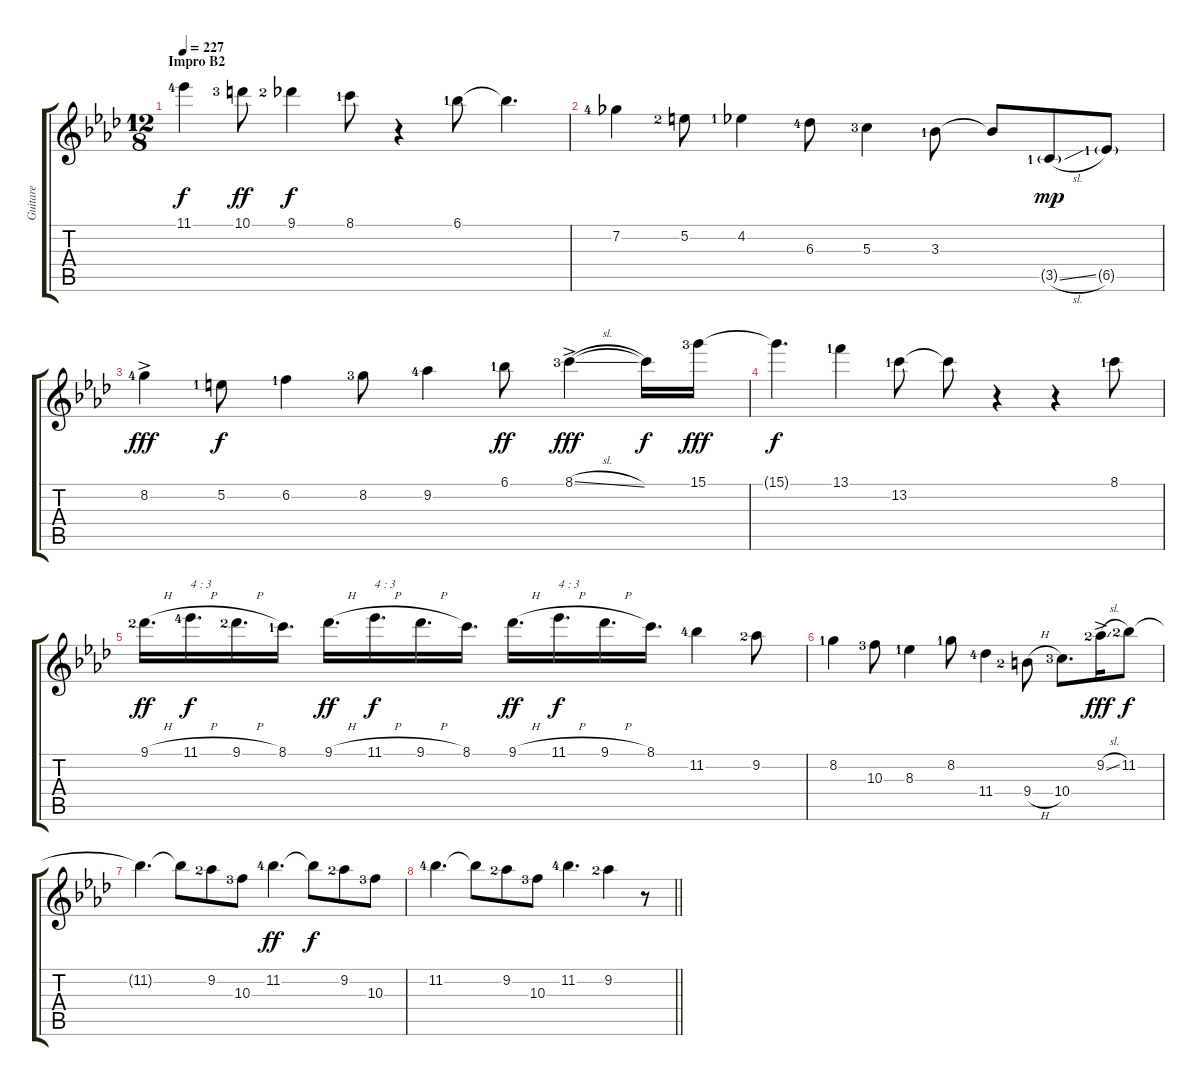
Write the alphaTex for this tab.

\track ("Guitare" "Guitare") {instrument electricguitarjazz}
\staff {score tabs}
\tuning (E4 B3 G3 D3 A2 E2) {hide}
\ts (12 8)
\section ("" "Impro B2")
\tempo 227
\clef g2
\ks fminor
11.1{lf 5}.4{dy f volume 12 balance 4 instrument electricguitarjazz} 10.1{lf 4}.8{dy ff} 9.1{lf 3}.4{dy f} 8.1{lf 2}.8 r.4 6.1{lf 2}.8 6.1{t}.4{d} |
7.2{lf 5}.4 5.2{lf 3}.8 4.2{lf 2}.4 6.3{lf 5}.8 5.3{lf 4}.4 3.3{lf 2}.8 3.3{t}.8 3.5{sl g lf 2}.8{dy mp} 6.5{g lf 2}.8 |
8.2{ac lf 5}.4{dy fff} 5.2{lf 2}.8{dy f} 6.2{lf 2}.4 8.2{lf 4}.8 9.2{lf 5}.4 6.1{lf 2}.8{dy ff} 8.1{sl ac lf 4}.4{dy fff} 8.1{t}.16{dy f} 15.1{lf 4}.16{dy fff} |
15.1{t}.4{d dy f} 13.1{lf 2}.4 13.2{lf 2}.8 13.2{t}.8 r.4 r.4 8.1{lf 2}.8 |
9.1{h lf 3}.16{d dy ff} 11.1{h lf 5}.16{d txt "4 : 3" dy f} 9.1{h lf 3}.16{d} 8.1{lf 2}.16{d} 9.1{h}.16{d dy ff} 11.1{h}.16{d txt "4 : 3" dy f} 9.1{h}.16{d} 8.1.16{d} 9.1{h}.16{d dy ff} 11.1{h}.16{d txt "4 : 3" dy f} 9.1{h}.16{d} 8.1.16{d} 11.2{lf 5}.4 9.2{lf 3}.8 |
8.2{lf 2}.4 10.3{lf 4}.8 8.3{lf 2}.4 8.2{lf 2}.8 11.4{lf 5}.4 9.4{h lf 3}.8 10.4{lf 4}.8{d} 9.2{sl ac lf 3}.16{dy fff} 11.2{lf 3}.8{dy f} |
11.2{t}.4{d} 11.2{t}.8 9.2{lf 3}.8 10.3{lf 4}.8 11.2{lf 5}.4{d dy ff} 11.2{t}.8{dy f} 9.2{lf 3}.8 10.3{lf 4}.8 |
\barLineRight lightlight
11.2{lf 5}.4{d} 11.2{t}.8 9.2{lf 3}.8 10.3{lf 4}.8 11.2{lf 5}.4{d} 9.2{lf 3}.4 r.8
